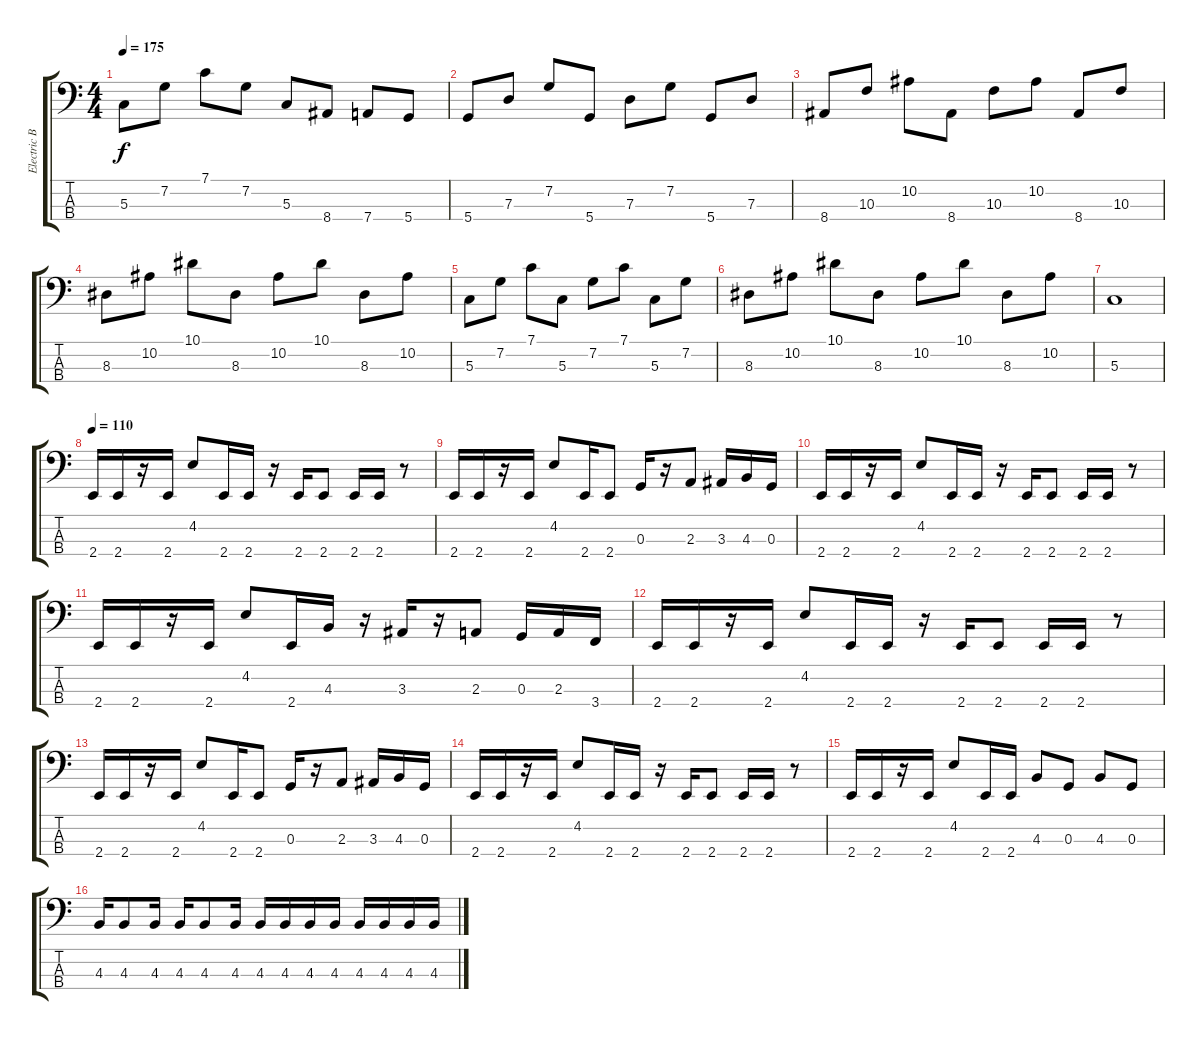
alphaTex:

\track ("Electric Bass" "Electric B") {instrument electricbassfinger}
\staff {score tabs}
\tuning (F2 C2 G1 D1) {hide}
\ts (4 4)
\tempo 175
\clef f4
\ks c
5.3.8{dy f} 7.2.8 7.1.8 7.2.8 5.3.8 8.4.8 7.4.8 5.4.8 |
5.4.8 7.3.8 7.2.8 5.4.8 7.3.8 7.2.8 5.4.8 7.3.8 |
8.4.8 10.3.8 10.2.8 8.4.8 10.3.8 10.2.8 8.4.8 10.3.8 |
8.3.8 10.2.8 10.1.8 8.3.8 10.2.8 10.1.8 8.3.8 10.2.8 |
5.3.8 7.2.8 7.1.8 5.3.8 7.2.8 7.1.8 5.3.8 7.2.8 |
8.3.8 10.2.8 10.1.8 8.3.8 10.2.8 10.1.8 8.3.8 10.2.8 |
5.3.1 |
\tempo 110
2.4.16 2.4.16 r.16 2.4.16 4.2.8 2.4.16 2.4.16 r.16 2.4.16 2.4.8 2.4.16 2.4.16 r.8 |
2.4.16 2.4.16 r.16 2.4.16 4.2.8 2.4.16 2.4.8 0.3.16 r.16 2.3.8 3.3.16 4.3.16 0.3.16 |
2.4.16 2.4.16 r.16 2.4.16 4.2.8 2.4.16 2.4.16 r.16 2.4.16 2.4.8 2.4.16 2.4.16 r.8 |
2.4.16 2.4.16 r.16 2.4.16 4.2.8 2.4.16 4.3.16 r.16 3.3.16 r.16 2.3.8 0.3.16 2.3.16 3.4.16 |
2.4.16 2.4.16 r.16 2.4.16 4.2.8 2.4.16 2.4.16 r.16 2.4.16 2.4.8 2.4.16 2.4.16 r.8 |
2.4.16 2.4.16 r.16 2.4.16 4.2.8 2.4.16 2.4.8 0.3.16 r.16 2.3.8 3.3.16 4.3.16 0.3.16 |
2.4.16 2.4.16 r.16 2.4.16 4.2.8 2.4.16 2.4.16 r.16 2.4.16 2.4.8 2.4.16 2.4.16 r.8 |
2.4.16 2.4.16 r.16 2.4.16 4.2.8 2.4.16 2.4.16 4.3.8 0.3.8 4.3.8 0.3.8 |
4.3.16 4.3.8 4.3.16 4.3.16 4.3.8 4.3.16 4.3.16 4.3.16 4.3.16 4.3.16 4.3.16 4.3.16 4.3.16 4.3.16
